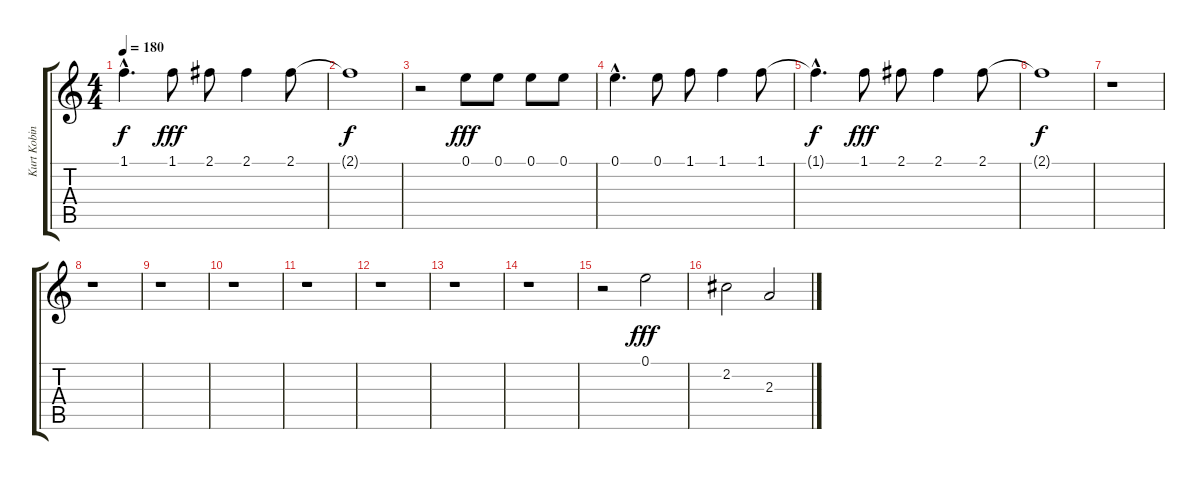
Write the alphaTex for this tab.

\track ("Kurt Kobin - Vocals" "Kurt Kobin") {instrument distortionguitar}
\staff {score tabs}
\tuning (E4 B3 G3 D3 A2 E2) {hide}
\ts (4 4)
\tempo 180
\clef g2
\ks c
1.1{hac t}.4{d dy f} 1.1.8{dy fff} 2.1.8 2.1.4 2.1.8 |
2.1{t}.1{dy f} |
r.2 0.1.8{dy fff} 0.1.8 0.1.8 0.1.8 |
0.1{hac}.4{d} 0.1.8 1.1.8 1.1.4 1.1.8 |
1.1{hac t}.4{d dy f} 1.1.8{dy fff} 2.1.8 2.1.4 2.1.8 |
2.1{t}.1{dy f} |
r.1 |
r.1 |
r.1 |
r.1 |
r.1 |
r.1 |
r.1 |
r.1 |
r.2 0.1.2{dy fff} |
2.2.2 2.3.2
